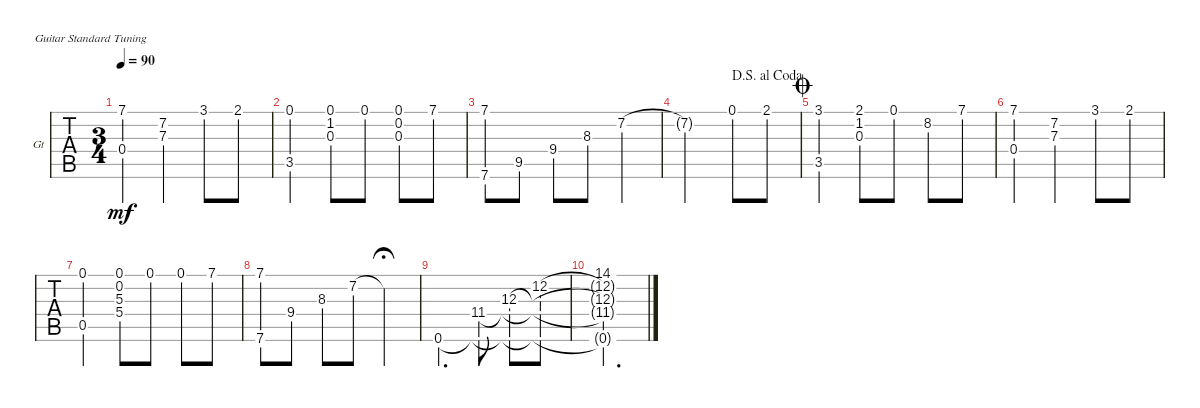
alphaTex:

\bracketExtendMode nobrackets
\firstSystemTrackNameOrientation horizontal
\otherSystemsTrackNameOrientation horizontal
\chordDiagramsInScore
\track ("Guitar" "Gt") {instrument acousticguitarsteel}
\staff {tabs}
\tuning (E4 B3 G3 D3 A2 E2)
\ts (3 4)
\tempo 90
\clef g2
\ks g
(7.1 0.4).4{dy mf} (7.3 7.2).4 3.1.8 2.1.8 |
(0.1 3.5).4 (0.3 1.2 0.1).8 0.1.8 (0.1 0.3 0.2).8 7.1.8 |
(7.6 7.1).8 9.5.8 9.4.8 8.3.8 7.2.4 |
\jump dalsegnoalcoda
7.2{t}.2 0.1.8 2.1.8 |
\jump coda
(3.1 3.5).4 (2.1 1.2 0.3).8 0.1.8 8.2.8 7.1.8 |
(7.1 0.4).4 (7.3 7.2).4 3.1.8 2.1.8 |
(0.1 0.5).4 (5.4 5.3 0.2 0.1).8 0.1.8 0.1.8 7.1.8 |
(7.6 7.1).8 9.4.8 8.3.8 7.2.8 7.2{t}.4{fermata (medium 0.58)} |
0.6.4{d} (11.4 0.6{t}).8 (12.3 0.6{t} 11.4{t}).8 (12.2 0.6{t} 11.4{t} 12.3{t}).8 |
(14.1 12.2{t} 12.3{t} 11.4{t} 0.6{t}).2{d}
